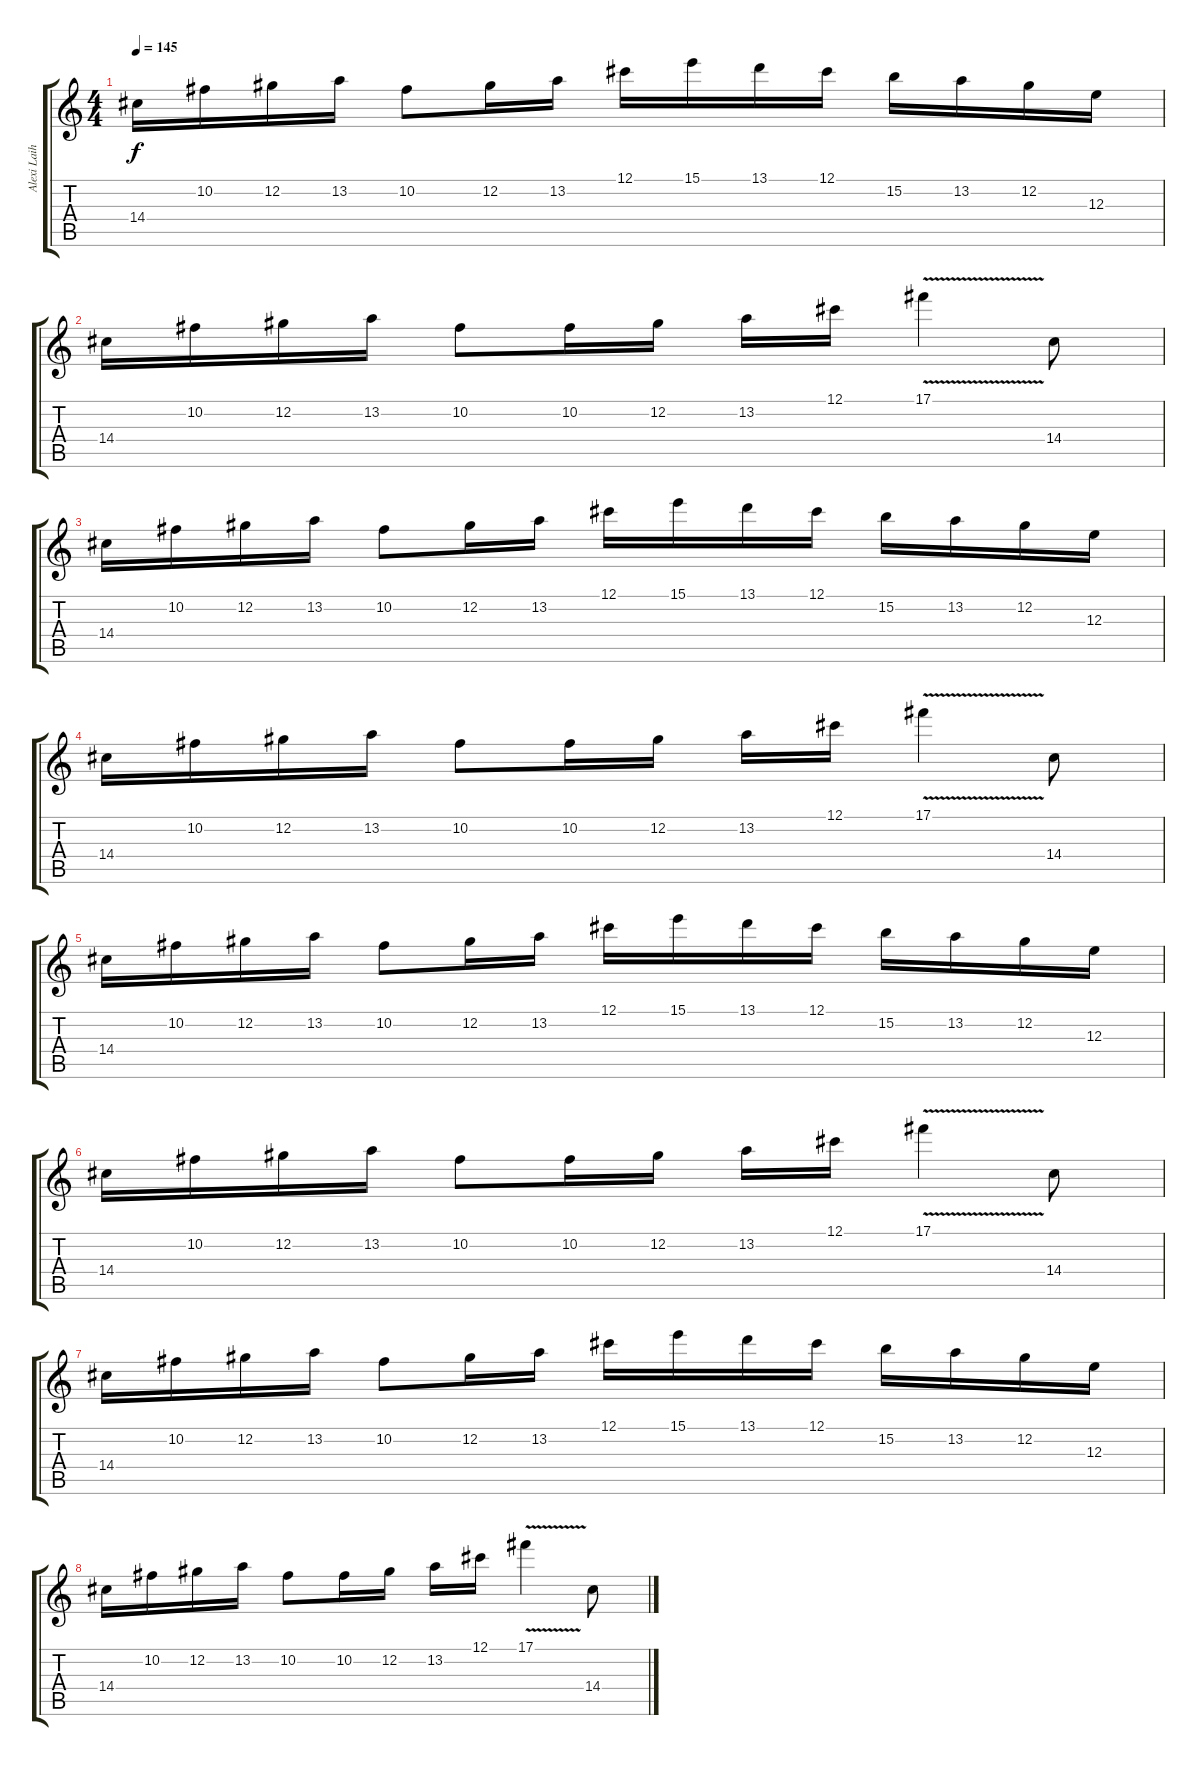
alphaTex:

\track ("Alexi Laiho" "Alexi Laih") {instrument distortionguitar}
\staff {score tabs}
\tuning (Db4 Ab3 E3 B2 Gb2 Db2) {hide}
\ts (4 4)
\tempo 145
\clef g2
\ks c
14.4.16{dy f} 10.2.16 12.2.16 13.2.16 10.2.8 12.2.16 13.2.16 12.1.16 15.1.16 13.1.16 12.1.16 15.2.16 13.2.16 12.2.16 12.3.16 |
14.4.16 10.2.16 12.2.16 13.2.16 10.2.8 10.2.16 12.2.16 13.2.16 12.1.16 17.1{v}.4 14.4.8 |
14.4.16 10.2.16 12.2.16 13.2.16 10.2.8 12.2.16 13.2.16 12.1.16 15.1.16 13.1.16 12.1.16 15.2.16 13.2.16 12.2.16 12.3.16 |
14.4.16 10.2.16 12.2.16 13.2.16 10.2.8 10.2.16 12.2.16 13.2.16 12.1.16 17.1{v}.4 14.4.8 |
14.4.16 10.2.16 12.2.16 13.2.16 10.2.8 12.2.16 13.2.16 12.1.16 15.1.16 13.1.16 12.1.16 15.2.16 13.2.16 12.2.16 12.3.16 |
14.4.16 10.2.16 12.2.16 13.2.16 10.2.8 10.2.16 12.2.16 13.2.16 12.1.16 17.1{v}.4 14.4.8 |
14.4.16 10.2.16 12.2.16 13.2.16 10.2.8 12.2.16 13.2.16 12.1.16 15.1.16 13.1.16 12.1.16 15.2.16 13.2.16 12.2.16 12.3.16 |
14.4.16 10.2.16 12.2.16 13.2.16 10.2.8 10.2.16 12.2.16 13.2.16 12.1.16 17.1{v}.4 14.4.8
